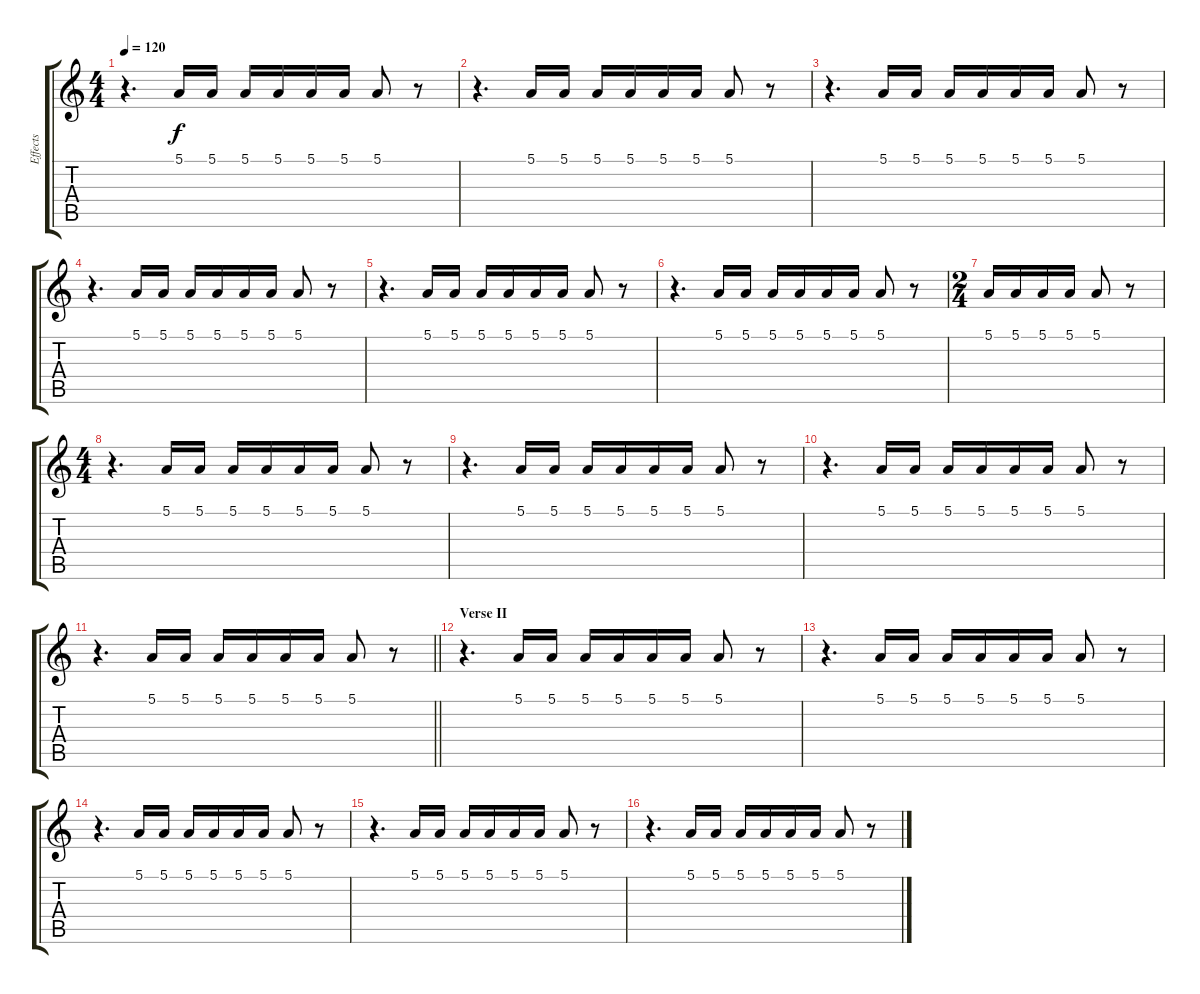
\track ("Effects" "Effects") {instrument seashore}
\staff {score tabs}
\tuning (E4 B3 G3 D3 A2 E2) {hide}
\ts (4 4)
\tempo 120
\clef g2
\ks c
r.4{d dy f} 5.1.16 5.1.16 5.1.16 5.1.16 5.1.16 5.1.16 5.1.8 r.8 |
r.4{d} 5.1.16 5.1.16 5.1.16 5.1.16 5.1.16 5.1.16 5.1.8 r.8 |
r.4{d} 5.1.16 5.1.16 5.1.16 5.1.16 5.1.16 5.1.16 5.1.8 r.8 |
r.4{d} 5.1.16 5.1.16 5.1.16 5.1.16 5.1.16 5.1.16 5.1.8 r.8 |
r.4{d} 5.1.16 5.1.16 5.1.16 5.1.16 5.1.16 5.1.16 5.1.8 r.8 |
r.4{d} 5.1.16 5.1.16 5.1.16 5.1.16 5.1.16 5.1.16 5.1.8 r.8 |
\ts (2 4)
5.1.16 5.1.16 5.1.16 5.1.16 5.1.8 r.8 |
\ts (4 4)
r.4{d} 5.1.16 5.1.16 5.1.16 5.1.16 5.1.16 5.1.16 5.1.8 r.8 |
r.4{d} 5.1.16 5.1.16 5.1.16 5.1.16 5.1.16 5.1.16 5.1.8 r.8 |
r.4{d} 5.1.16 5.1.16 5.1.16 5.1.16 5.1.16 5.1.16 5.1.8 r.8 |
\barLineRight lightlight
r.4{d} 5.1.16 5.1.16 5.1.16 5.1.16 5.1.16 5.1.16 5.1.8 r.8 |
\section ("" "Verse II")
r.4{d} 5.1.16 5.1.16 5.1.16 5.1.16 5.1.16 5.1.16 5.1.8 r.8 |
r.4{d} 5.1.16 5.1.16 5.1.16 5.1.16 5.1.16 5.1.16 5.1.8 r.8 |
r.4{d} 5.1.16 5.1.16 5.1.16 5.1.16 5.1.16 5.1.16 5.1.8 r.8 |
r.4{d} 5.1.16 5.1.16 5.1.16 5.1.16 5.1.16 5.1.16 5.1.8 r.8 |
r.4{d} 5.1.16 5.1.16 5.1.16 5.1.16 5.1.16 5.1.16 5.1.8 r.8
